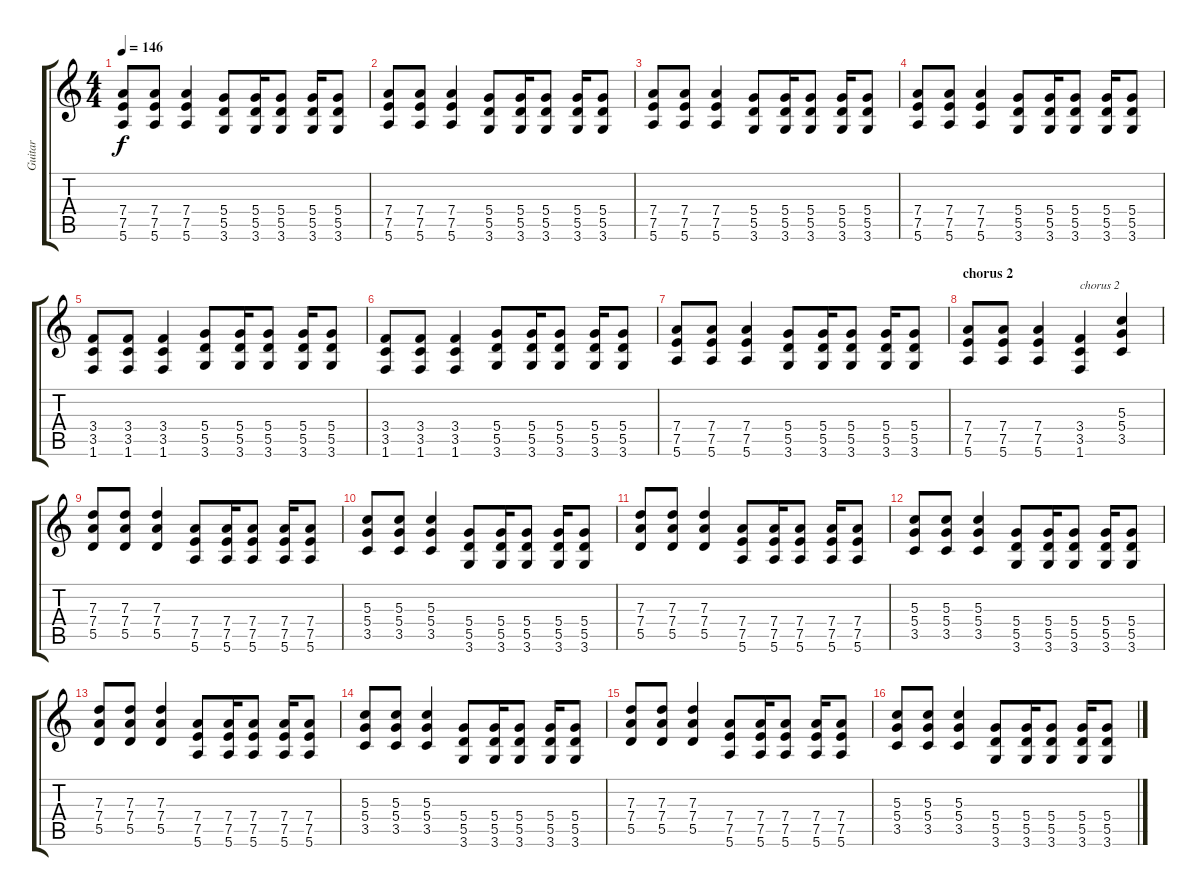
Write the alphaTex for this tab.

\track ("Guitar" "Guitar") {instrument distortionguitar}
\staff {score tabs}
\tuning (E4 B3 G3 D3 A2 E2) {hide}
\ts (4 4)
\tempo 146
\clef g2
\ks c
(7.4 7.5 5.6).8{dy f} (7.4 7.5 5.6).8 (7.4 7.5 5.6).4 (5.4 5.5 3.6).8 (5.4 5.5 3.6).16 (5.4 5.5 3.6).8 (5.4 5.5 3.6).16 (5.4 5.5 3.6).8 |
(7.4 7.5 5.6).8 (7.4 7.5 5.6).8 (7.4 7.5 5.6).4 (5.4 5.5 3.6).8 (5.4 5.5 3.6).16 (5.4 5.5 3.6).8 (5.4 5.5 3.6).16 (5.4 5.5 3.6).8 |
(7.4 7.5 5.6).8 (7.4 7.5 5.6).8 (7.4 7.5 5.6).4 (5.4 5.5 3.6).8 (5.4 5.5 3.6).16 (5.4 5.5 3.6).8 (5.4 5.5 3.6).16 (5.4 5.5 3.6).8 |
(7.4 7.5 5.6).8 (7.4 7.5 5.6).8 (7.4 7.5 5.6).4 (5.4 5.5 3.6).8 (5.4 5.5 3.6).16 (5.4 5.5 3.6).8 (5.4 5.5 3.6).16 (5.4 5.5 3.6).8 |
(3.4 3.5 1.6).8 (3.4 3.5 1.6).8 (3.4 3.5 1.6).4 (5.4 5.5 3.6).8 (5.4 5.5 3.6).16 (5.4 5.5 3.6).8 (5.4 5.5 3.6).16 (5.4 5.5 3.6).8 |
(3.4 3.5 1.6).8 (3.4 3.5 1.6).8 (3.4 3.5 1.6).4 (5.4 5.5 3.6).8 (5.4 5.5 3.6).16 (5.4 5.5 3.6).8 (5.4 5.5 3.6).16 (5.4 5.5 3.6).8 |
(7.4 7.5 5.6).8 (7.4 7.5 5.6).8 (7.4 7.5 5.6).4 (5.4 5.5 3.6).8 (5.4 5.5 3.6).16 (5.4 5.5 3.6).8 (5.4 5.5 3.6).16 (5.4 5.5 3.6).8 |
\section ("" "chorus 2")
(7.4 7.5 5.6).8 (7.4 7.5 5.6).8 (7.4 7.5 5.6).4 (3.4 3.5 1.6).4{txt "chorus 2"} (5.3 5.4 3.5).4 |
(7.3 7.4 5.5).8 (7.3 7.4 5.5).8 (7.3 7.4 5.5).4 (7.4 7.5 5.6).8 (7.4 7.5 5.6).16 (7.4 7.5 5.6).8 (7.4 7.5 5.6).16 (7.4 7.5 5.6).8 |
(5.3 5.4 3.5).8 (5.3 5.4 3.5).8 (5.3 5.4 3.5).4 (5.4 5.5 3.6).8 (5.4 5.5 3.6).16 (5.4 5.5 3.6).8 (5.4 5.5 3.6).16 (5.4 5.5 3.6).8 |
(7.3 7.4 5.5).8 (7.3 7.4 5.5).8 (7.3 7.4 5.5).4 (7.4 7.5 5.6).8 (7.4 7.5 5.6).16 (7.4 7.5 5.6).8 (7.4 7.5 5.6).16 (7.4 7.5 5.6).8 |
(5.3 5.4 3.5).8 (5.3 5.4 3.5).8 (5.3 5.4 3.5).4 (5.4 5.5 3.6).8 (5.4 5.5 3.6).16 (5.4 5.5 3.6).8 (5.4 5.5 3.6).16 (5.4 5.5 3.6).8 |
(7.3 7.4 5.5).8 (7.3 7.4 5.5).8 (7.3 7.4 5.5).4 (7.4 7.5 5.6).8 (7.4 7.5 5.6).16 (7.4 7.5 5.6).8 (7.4 7.5 5.6).16 (7.4 7.5 5.6).8 |
(5.3 5.4 3.5).8 (5.3 5.4 3.5).8 (5.3 5.4 3.5).4 (5.4 5.5 3.6).8 (5.4 5.5 3.6).16 (5.4 5.5 3.6).8 (5.4 5.5 3.6).16 (5.4 5.5 3.6).8 |
(7.3 7.4 5.5).8 (7.3 7.4 5.5).8 (7.3 7.4 5.5).4 (7.4 7.5 5.6).8 (7.4 7.5 5.6).16 (7.4 7.5 5.6).8 (7.4 7.5 5.6).16 (7.4 7.5 5.6).8 |
(5.3 5.4 3.5).8 (5.3 5.4 3.5).8 (5.3 5.4 3.5).4 (5.4 5.5 3.6).8 (5.4 5.5 3.6).16 (5.4 5.5 3.6).8 (5.4 5.5 3.6).16 (5.4 5.5 3.6).8
